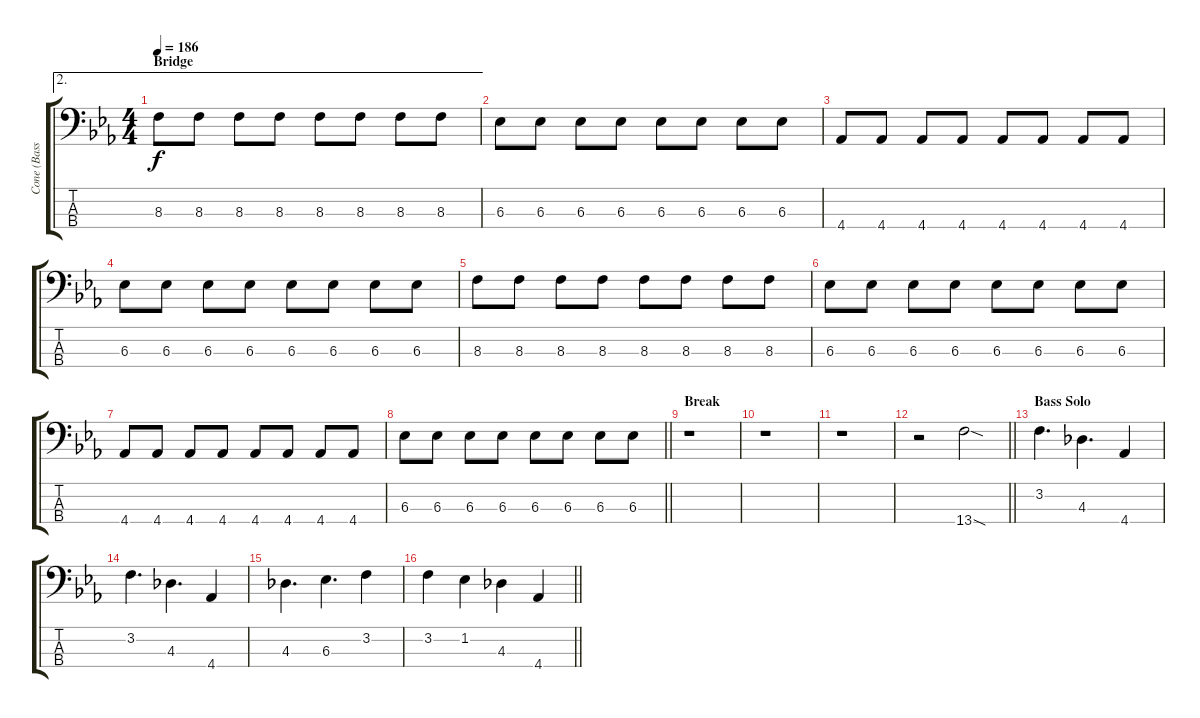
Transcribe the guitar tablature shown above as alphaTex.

\track ("Cone (Bass)" "Cone (Bass") {instrument electricbasspick}
\staff {score tabs}
\tuning (G2 D2 A1 E1) {hide}
\ae 2
\ts (4 4)
\section ("" "Bridge")
\tempo 186
\clef f4
\ks eb
8.3.8{dy f} 8.3.8 8.3.8 8.3.8 8.3.8 8.3.8 8.3.8 8.3.8 |
6.3.8 6.3.8 6.3.8 6.3.8 6.3.8 6.3.8 6.3.8 6.3.8 |
4.4.8 4.4.8 4.4.8 4.4.8 4.4.8 4.4.8 4.4.8 4.4.8 |
6.3.8 6.3.8 6.3.8 6.3.8 6.3.8 6.3.8 6.3.8 6.3.8 |
8.3.8 8.3.8 8.3.8 8.3.8 8.3.8 8.3.8 8.3.8 8.3.8 |
6.3.8 6.3.8 6.3.8 6.3.8 6.3.8 6.3.8 6.3.8 6.3.8 |
4.4.8 4.4.8 4.4.8 4.4.8 4.4.8 4.4.8 4.4.8 4.4.8 |
\barLineRight lightlight
6.3.8 6.3.8 6.3.8 6.3.8 6.3.8 6.3.8 6.3.8 6.3.8 |
\section ("" "Break")
r.1 |
r.1 |
r.1 |
\barLineRight lightlight
r.2 13.4{sod}.2 |
\section ("" "Bass Solo")
3.2.4{d} 4.3.4{d} 4.4.4 |
3.2.4{d} 4.3.4{d} 4.4.4 |
4.3.4{d} 6.3.4{d} 3.2.4 |
\barLineRight lightlight
3.2.4 1.2.4 4.3.4 4.4.4
